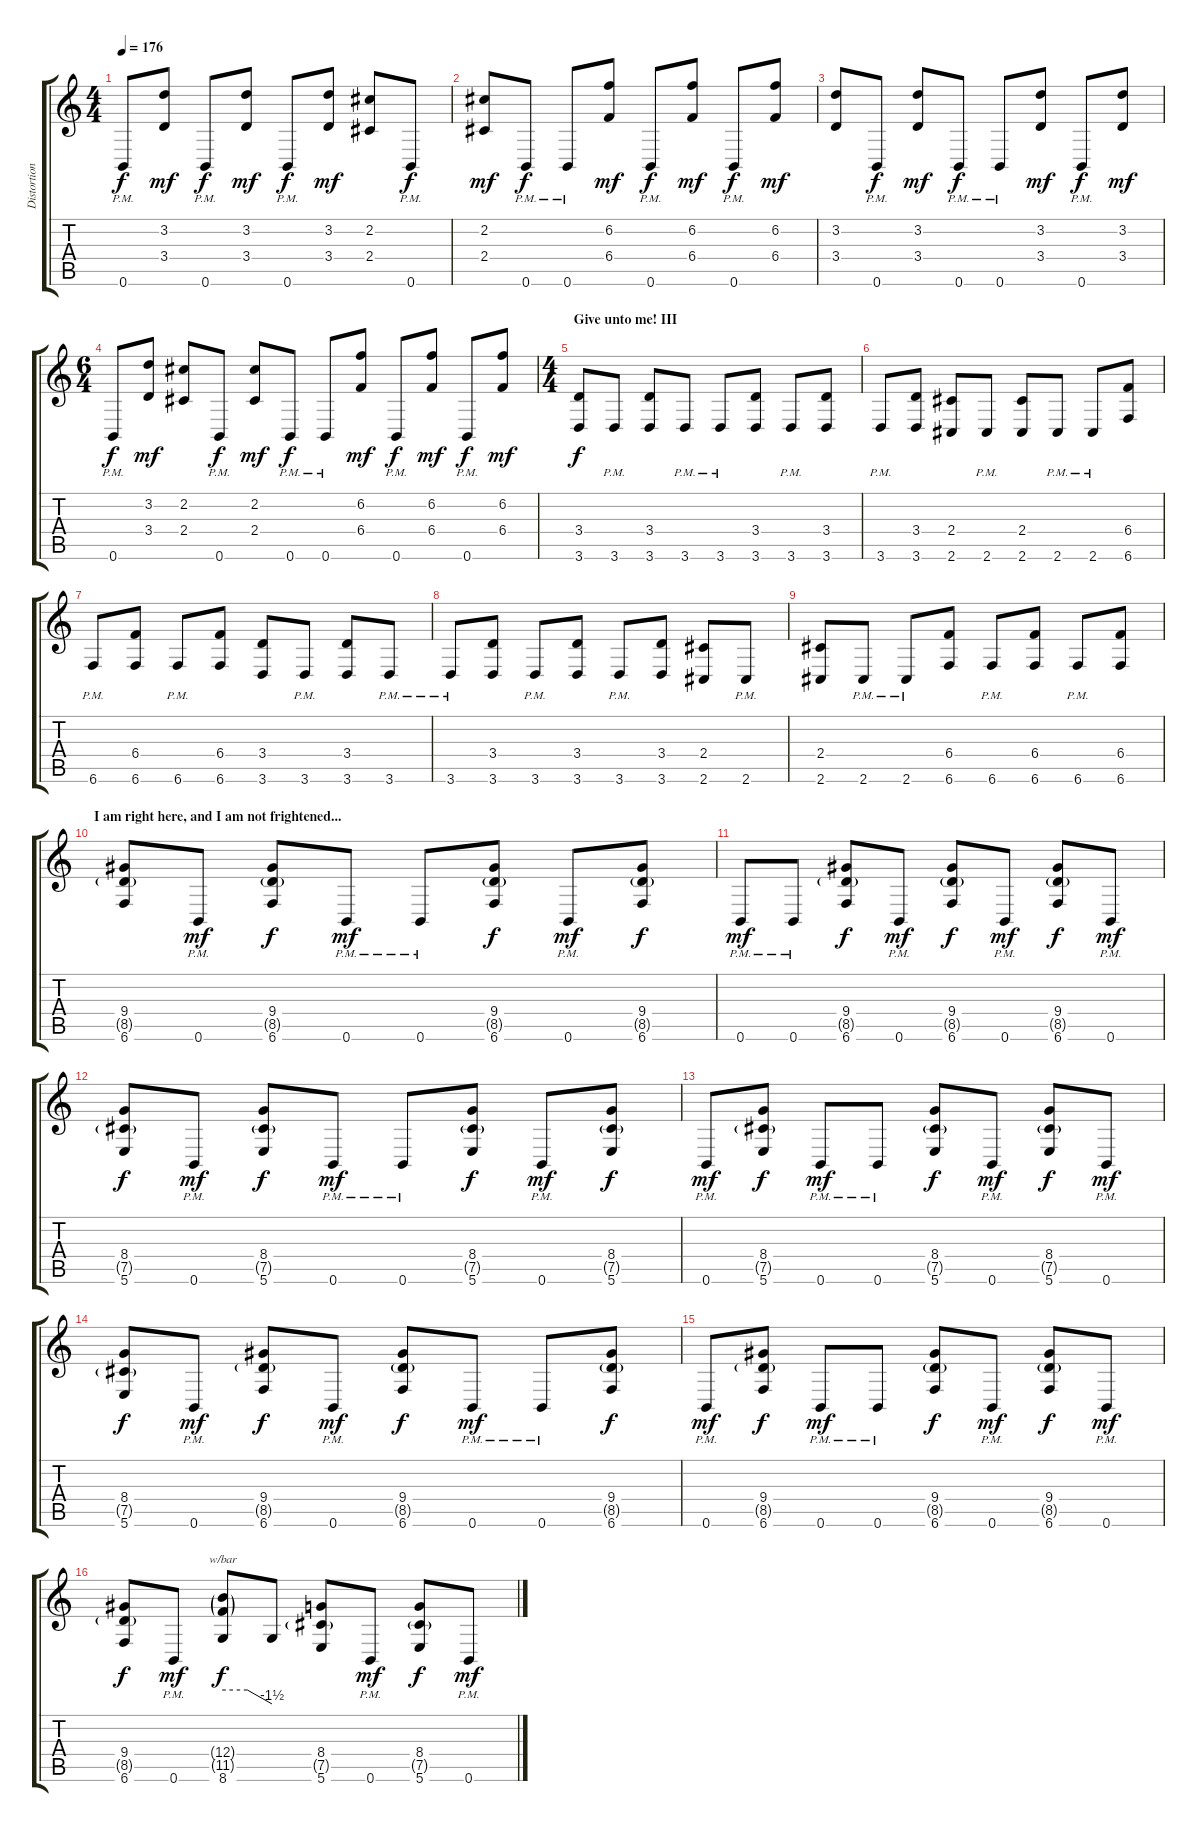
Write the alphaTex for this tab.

\track ("Distortion Guitar" "Distortion") {instrument distortionguitar}
\staff {score tabs}
\tuning (Eb4 B3 Gb3 B2 Gb2 B1) {hide}
\ts (4 4)
\tempo 176
\clef g2
\ks c
0.6{pm}.8{dy f} (3.2 3.4).8{dy mf} 0.6{pm}.8{dy f} (3.2 3.4).8{dy mf} 0.6{pm}.8{dy f} (3.2 3.4).8{dy mf} (2.2 2.4).8 0.6{pm}.8{dy f} |
(2.2 2.4).8{dy mf} 0.6{pm}.8{dy f} 0.6{pm}.8 (6.2 6.4).8{dy mf} 0.6{pm}.8{dy f} (6.2 6.4).8{dy mf} 0.6{pm}.8{dy f} (6.2 6.4).8{dy mf} |
(3.2 3.4).8 0.6{pm}.8{dy f} (3.2 3.4).8{dy mf} 0.6{pm}.8{dy f} 0.6{pm}.8 (3.2 3.4).8{dy mf} 0.6{pm}.8{dy f} (3.2 3.4).8{dy mf} |
\ts (6 4)
0.6{pm}.8{dy f} (3.2 3.4).8{dy mf} (2.2 2.4).8 0.6{pm}.8{dy f} (2.2 2.4).8{dy mf} 0.6{pm}.8{dy f} 0.6{pm}.8 (6.2 6.4).8{dy mf} 0.6{pm}.8{dy f} (6.2 6.4).8{dy mf} 0.6{pm}.8{dy f} (6.2 6.4).8{dy mf} |
\ts (4 4)
\section ("" "Give unto me! III")
(3.4 3.6).8{dy f} 3.6{pm}.8 (3.4 3.6).8 3.6{pm}.8 3.6{pm}.8 (3.4 3.6).8 3.6{pm}.8 (3.4 3.6).8 |
3.6{pm}.8 (3.4 3.6).8 (2.4 2.6).8 2.6{pm}.8 (2.4 2.6).8 2.6{pm}.8 2.6{pm}.8 (6.4 6.6).8 |
6.6{pm}.8 (6.4 6.6).8 6.6{pm}.8 (6.4 6.6).8 (3.4 3.6).8 3.6{pm}.8 (3.4 3.6).8 3.6{pm}.8 |
3.6{pm}.8 (3.4 3.6).8 3.6{pm}.8 (3.4 3.6).8 3.6{pm}.8 (3.4 3.6).8 (2.4 2.6).8 2.6{pm}.8 |
(2.4 2.6).8 2.6{pm}.8 2.6{pm}.8 (6.4 6.6).8 6.6{pm}.8 (6.4 6.6).8 6.6{pm}.8 (6.4 6.6).8 |
\section ("" "I am right here, and I am not frightened...")
(9.4 8.5{g} 6.6).8 0.6{pm}.8{dy mf} (9.4 8.5{g} 6.6).8{dy f} 0.6{pm}.8{dy mf} 0.6{pm}.8 (9.4 8.5{g} 6.6).8{dy f} 0.6{pm}.8{dy mf} (9.4 8.5{g} 6.6).8{dy f} |
0.6{pm}.8{dy mf} 0.6{pm}.8 (9.4 8.5{g} 6.6).8{dy f} 0.6{pm}.8{dy mf} (9.4 8.5{g} 6.6).8{dy f} 0.6{pm}.8{dy mf} (9.4 8.5{g} 6.6).8{dy f} 0.6{pm}.8{dy mf} |
(8.4 7.5{g} 5.6).8{dy f} 0.6{pm}.8{dy mf} (8.4 7.5{g} 5.6).8{dy f} 0.6{pm}.8{dy mf} 0.6{pm}.8 (8.4 7.5{g} 5.6).8{dy f} 0.6{pm}.8{dy mf} (8.4 7.5{g} 5.6).8{dy f} |
0.6{pm}.8{dy mf} (8.4 7.5{g} 5.6).8{dy f} 0.6{pm}.8{dy mf} 0.6{pm}.8 (8.4 7.5{g} 5.6).8{dy f} 0.6{pm}.8{dy mf} (8.4 7.5{g} 5.6).8{dy f} 0.6{pm}.8{dy mf} |
(8.4 7.5{g} 5.6).8{dy f} 0.6{pm}.8{dy mf} (9.4 8.5{g} 6.6).8{dy f} 0.6{pm}.8{dy mf} (9.4 8.5{g} 6.6).8{dy f} 0.6{pm}.8{dy mf} 0.6{pm}.8 (9.4 8.5{g} 6.6).8{dy f} |
0.6{pm}.8{dy mf} (9.4 8.5{g} 6.6).8{dy f} 0.6{pm}.8{dy mf} 0.6{pm}.8 (9.4 8.5{g} 6.6).8{dy f} 0.6{pm}.8{dy mf} (9.4 8.5{g} 6.6).8{dy f} 0.6{pm}.8{dy mf} |
(9.4 8.5{g} 6.6).8{dy f} 0.6{pm}.8{dy mf} (12.4{g} 11.5{g} 8.6).8{tbe (custom default 0 0 30 0 60 -6) dy f} 8.6{t}.8 (8.4 7.5{g} 5.6).8 0.6{pm}.8{dy mf} (8.4 7.5{g} 5.6).8{dy f} 0.6{pm}.8{dy mf}
